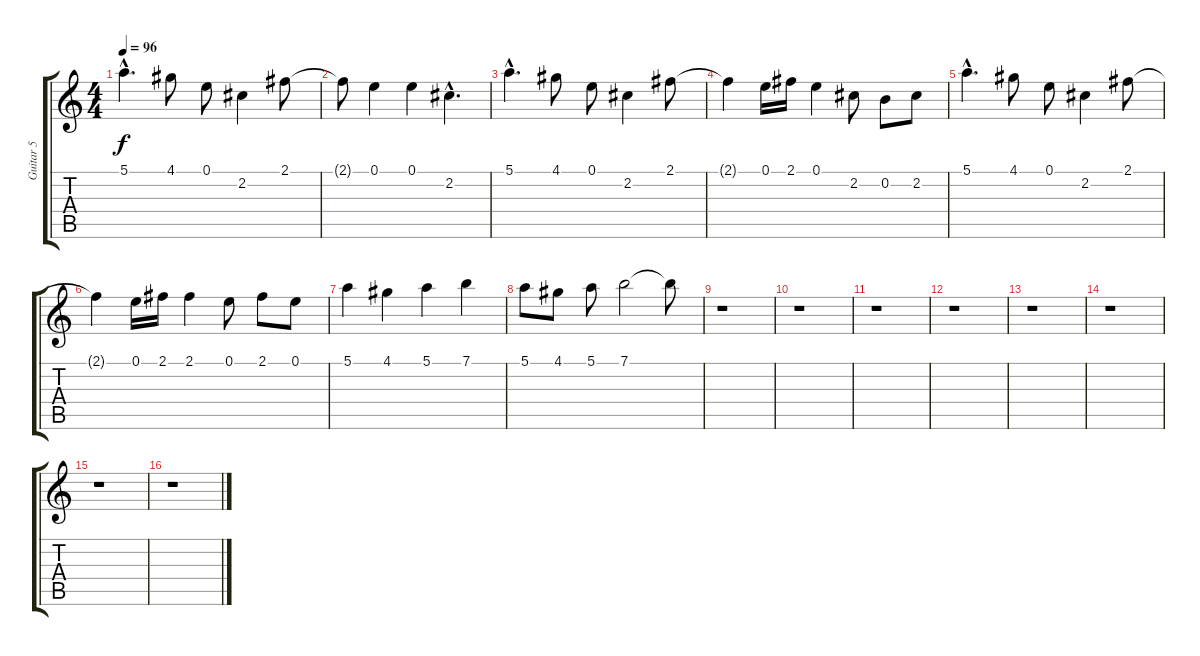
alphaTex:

\track ("Guitar 5" "Guitar 5") {instrument acousticguitarnylon}
\staff {score tabs}
\tuning (E4 B3 G3 D3 A2 E2) {hide}
\ts (4 4)
\tempo 96
\clef g2
\ks c
5.1{hac}.4{d dy f} 4.1.8 0.1.8 2.2.4 2.1.8 |
2.1{t}.8 0.1.4 0.1.4 2.2{hac}.4{d} |
5.1{hac}.4{d} 4.1.8 0.1.8 2.2.4 2.1.8 |
2.1{t}.4 0.1.16 2.1.16 0.1.4 2.2.8 0.2.8 2.2.8 |
5.1{hac}.4{d} 4.1.8 0.1.8 2.2.4 2.1.8 |
2.1{t}.4 0.1.16 2.1.16 2.1.4 0.1.8 2.1.8 0.1.8 |
5.1.4 4.1.4 5.1.4 7.1.4 |
5.1.8 4.1.8 5.1.8 7.1.2 7.1{t}.8 |
r.1 |
r.1 |
r.1 |
r.1 |
r.1 |
r.1 |
r.1 |
r.1
